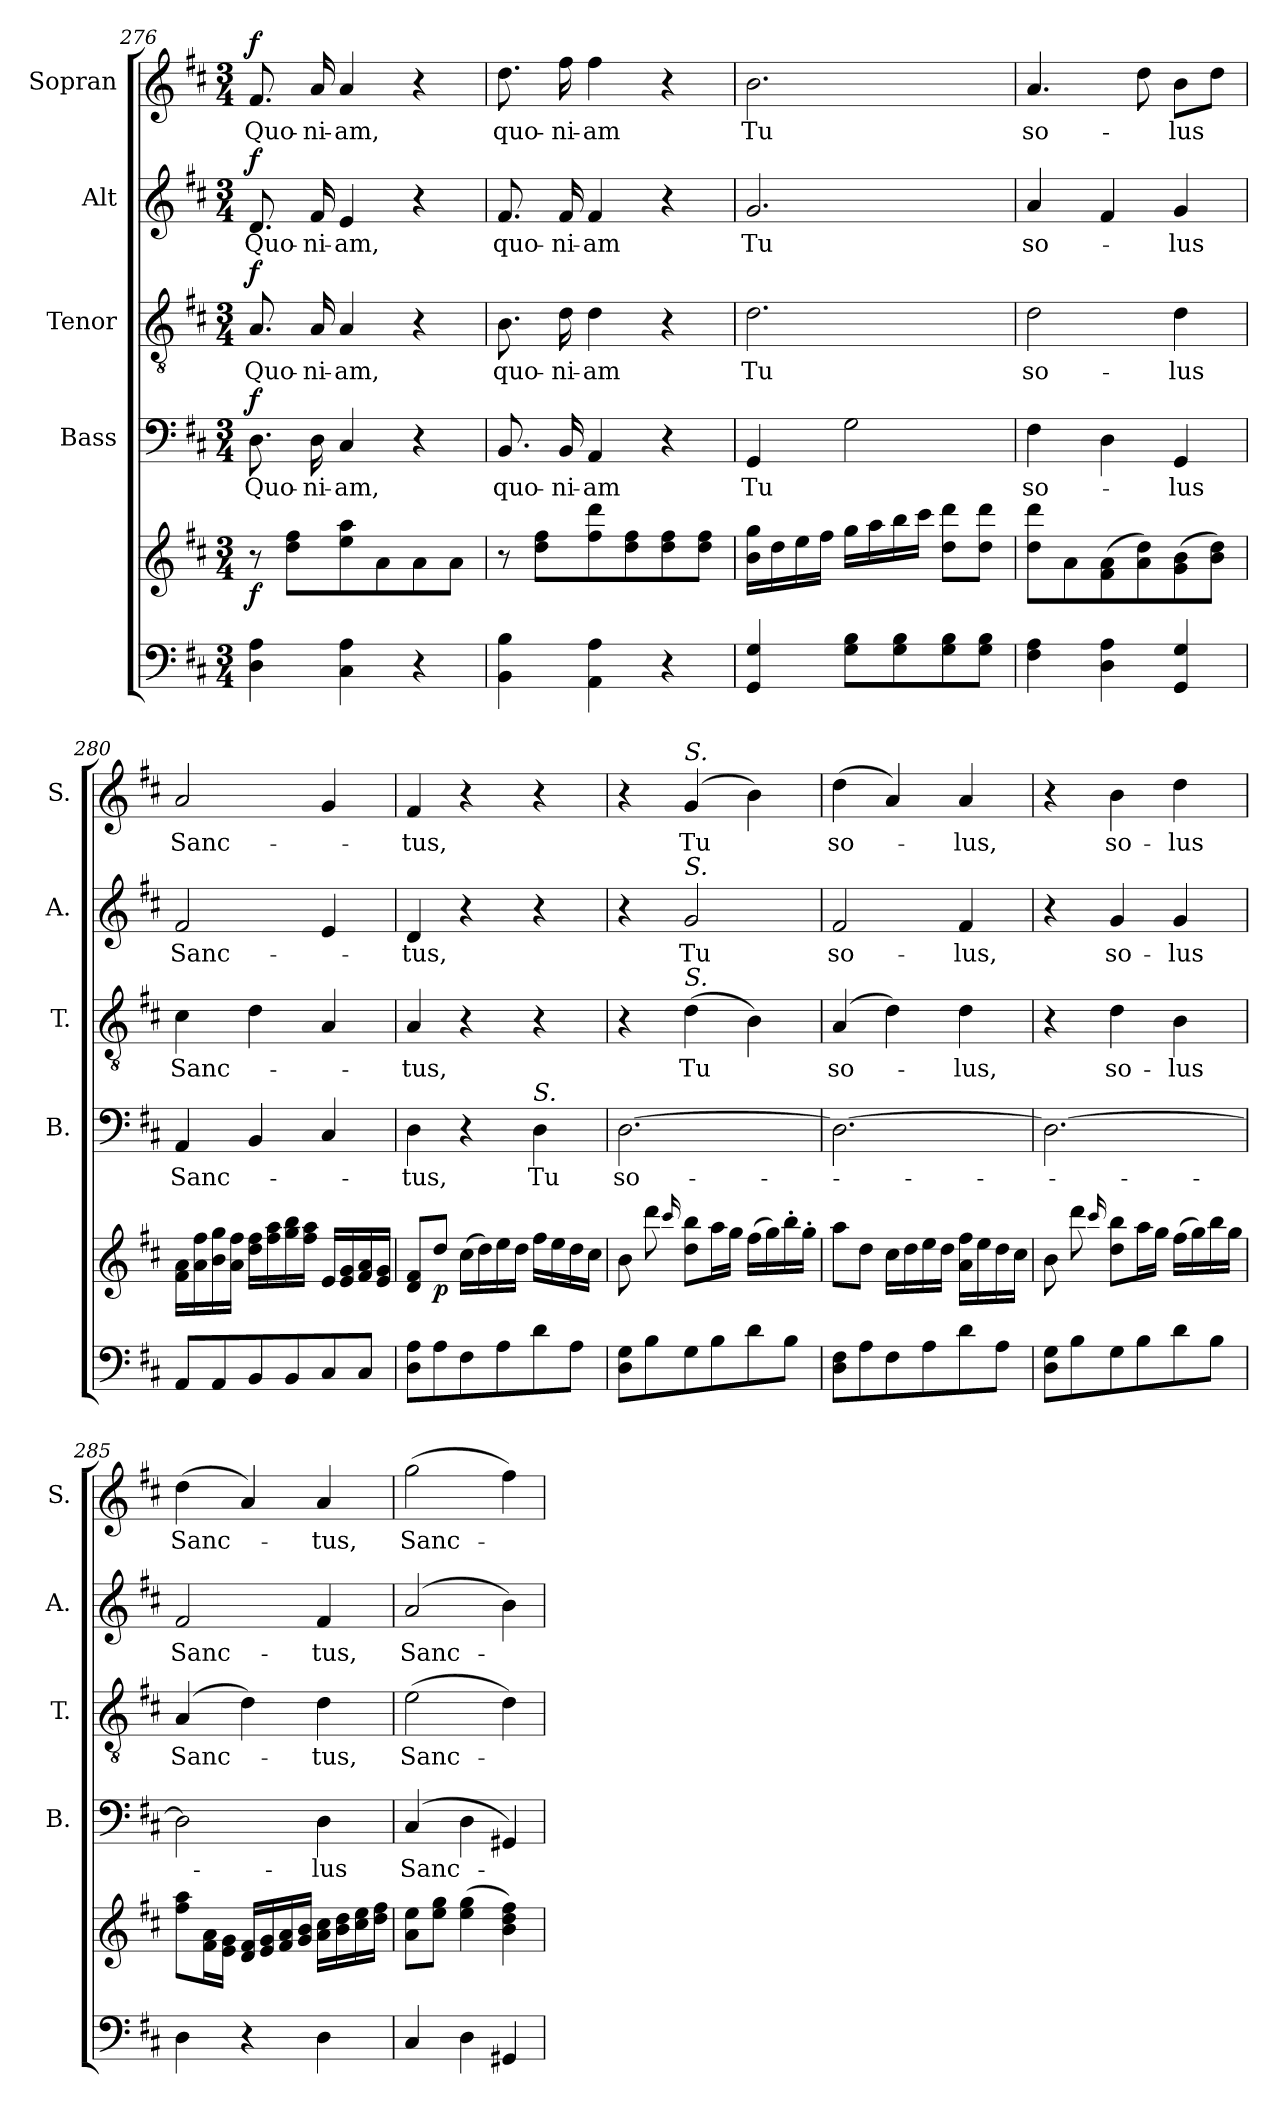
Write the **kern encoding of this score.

**kern	**kern	**dynam	**kern	**text	**dynam	**kern	**text	**dynam	**kern	**text	**dynam	**kern	**text	**dynam
*part5	*part5	*part5	*part4	*part4	*part4	*part3	*part3	*part3	*part2	*part2	*part2	*part1	*part1	*part1
*staff6	*staff5	*staff5/6	*staff4	*staff4	*staff4	*staff3	*staff3	*staff3	*staff2	*staff2	*staff2	*staff1	*staff1	*staff1
*	*	*	*I"Bass	*	*	*I"Tenor	*	*	*I"Alt	*	*	*I"Sopran	*	*
*	*	*	*I'B.	*	*	*I'T.	*	*	*I'A.	*	*	*I'S.	*	*
*clefF4	*clefG2	*	*clefF4	*	*	*clefGv2	*	*	*clefG2	*	*	*clefG2	*	*
*k[f#c#]	*k[f#c#]	*	*k[f#c#]	*	*	*k[f#c#]	*	*	*k[f#c#]	*	*	*k[f#c#]	*	*
*D:	*D:	*	*D:	*	*	*D:	*	*	*D:	*	*	*D:	*	*
*M3/4	*M3/4	*	*M3/4	*	*	*M3/4	*	*	*M3/4	*	*	*M3/4	*	*
=276	=276	=276	=276	=276	=276	=276	=276	=276	=276	=276	=276	=276	=276	=276
!	!	!LO:DY:b	!	!LO:LY:b	!LO:DY:a	!	!LO:LY:b	!LO:DY:a	!	!LO:LY:b	!LO:DY:a	!	!LO:LY:b	!LO:DY:a
4D\ 4A\	8r	f	8.D\	Quo-	f	8.A/	Quo-	f	8.d/	Quo-	f	8.f#/	Quo-	f
.	8dd\ 8ff#\L	.	.	.	.	.	.	.	.	.	.	.	.	.
!	!	!	!	!LO:LY:b	!	!	!LO:LY:b	!	!	!LO:LY:b	!	!	!LO:LY:b	!
.	.	.	16D\	-ni-	.	16A/	-ni-	.	16f#/	-ni-	.	16a/	-ni-	.
!	!	!	!	!LO:LY:b	!	!	!LO:LY:b	!	!	!LO:LY:b	!	!	!LO:LY:b	!
4C#\ 4A\	8ee\ 8aa\	.	4C#/	-am,	.	4A/	-am,	.	4e/	-am,	.	4a/	-am,	.
.	8a\	.	.	.	.	.	.	.	.	.	.	.	.	.
4r	8a\	.	4r	.	.	4r	.	.	4r	.	.	4r	.	.
.	8a\J	.	.	.	.	.	.	.	.	.	.	.	.	.
=277	=277	=277	=277	=277	=277	=277	=277	=277	=277	=277	=277	=277	=277	=277
!	!	!	!	!LO:LY:b	!	!	!LO:LY:b	!	!	!LO:LY:b	!	!	!LO:LY:b	!
4BB\ 4B\	8r	.	8.BB/	quo-	.	8.B\	quo-	.	8.f#/	quo-	.	8.dd\	quo-	.
.	8dd\ 8ff#\L	.	.	.	.	.	.	.	.	.	.	.	.	.
!	!	!	!	!LO:LY:b	!	!	!LO:LY:b	!	!	!LO:LY:b	!	!	!LO:LY:b	!
.	.	.	16BB/	-ni-	.	16d\	-ni-	.	16f#/	-ni-	.	16ff#\	-ni-	.
!	!	!	!	!LO:LY:b	!	!	!LO:LY:b	!	!	!LO:LY:b	!	!	!LO:LY:b	!
4AA\ 4A\	8ff#\ 8ddd\	.	4AA/	-am	.	4d\	-am	.	4f#/	-am	.	4ff#\	-am	.
.	8dd\ 8ff#\	.	.	.	.	.	.	.	.	.	.	.	.	.
4r	8dd\ 8ff#\	.	4r	.	.	4r	.	.	4r	.	.	4r	.	.
.	8dd\ 8ff#\J	.	.	.	.	.	.	.	.	.	.	.	.	.
=278	=278	=278	=278	=278	=278	=278	=278	=278	=278	=278	=278	=278	=278	=278
!	!	!	!	!LO:LY:b	!	!	!LO:LY:b	!	!	!LO:LY:b	!	!	!LO:LY:b	!
4GG/ 4G/	16b\ 16gg\LL	.	4GG/	Tu	.	2.d\	Tu	.	2.g/	Tu	.	2.b\	Tu	.
.	16dd\	.	.	.	.	.	.	.	.	.	.	.	.	.
.	16ee\	.	.	.	.	.	.	.	.	.	.	.	.	.
.	16ff#\JJ	.	.	.	.	.	.	.	.	.	.	.	.	.
8G\ 8B\L	16gg\LL	.	2G\	.	.	.	.	.	.	.	.	.	.	.
.	16aa\	.	.	.	.	.	.	.	.	.	.	.	.	.
8G\ 8B\	16bb\	.	.	.	.	.	.	.	.	.	.	.	.	.
.	16ccc#\JJ	.	.	.	.	.	.	.	.	.	.	.	.	.
8G\ 8B\	8dd\ 8ddd\L	.	.	.	.	.	.	.	.	.	.	.	.	.
8G\ 8B\J	8dd\ 8ddd\J	.	.	.	.	.	.	.	.	.	.	.	.	.
=279	=279	=279	=279	=279	=279	=279	=279	=279	=279	=279	=279	=279	=279	=279
!	!	!	!	!LO:LY:b	!	!	!LO:LY:b	!	!	!LO:LY:b	!	!	!LO:LY:b	!
4F#\ 4A\	8dd\ 8ddd\L	.	4F#\	so-	.	2d\	so-	.	4a/	so-	.	4.a/	so-	.
.	8a\	.	.	.	.	.	.	.	.	.	.	.	.	.
4D\ 4A\	(>8f#\ 8a\	.	4D\	.	.	.	.	.	4f#/	.	.	.	.	.
.	8a\ 8dd\)	.	.	.	.	.	.	.	.	.	.	8dd\	.	.
!	!	!	!	!LO:LY:b	!	!	!LO:LY:b	!	!	!LO:LY:b	!	!	!LO:LY:b	!
4GG/ 4G/	(>8g\ 8b\	.	4GG/	-lus	.	4d\	-lus	.	4g/	-lus	.	8b\L	-lus	.
.	8b\ 8dd\J)	.	.	.	.	.	.	.	.	.	.	8dd\J	.	.
!!LO:LB:g=z
=280	=280	=280	=280	=280	=280	=280	=280	=280	=280	=280	=280	=280	=280	=280
!	!	!	!	!LO:LY:b	!	!	!LO:LY:b	!	!	!LO:LY:b	!	!	!LO:LY:b	!
8AA/L	16f#\ 16a\LL	.	4AA/	Sanc-	.	4c#\	Sanc-	.	2f#/	Sanc-	.	2a/	Sanc-	.
.	16a\ 16ff#\	.	.	.	.	.	.	.	.	.	.	.	.	.
8AA/	16b\ 16gg\	.	.	.	.	.	.	.	.	.	.	.	.	.
.	16a\ 16ff#\JJ	.	.	.	.	.	.	.	.	.	.	.	.	.
8BB/	16dd\ 16ff#\LL	.	4BB/	.	.	4d\	.	.	.	.	.	.	.	.
.	16ff#\ 16aa\	.	.	.	.	.	.	.	.	.	.	.	.	.
8BB/	16gg\ 16bb\	.	.	.	.	.	.	.	.	.	.	.	.	.
.	16ff#\ 16aa\JJ	.	.	.	.	.	.	.	.	.	.	.	.	.
8C#/	16e/LL	.	4C#/	.	.	4A/	.	.	4e/	.	.	4g/	.	.
.	16e/ 16g/	.	.	.	.	.	.	.	.	.	.	.	.	.
8C#/J	16f#/ 16a/	.	.	.	.	.	.	.	.	.	.	.	.	.
.	16e/ 16g/JJ	.	.	.	.	.	.	.	.	.	.	.	.	.
=281	=281	=281	=281	=281	=281	=281	=281	=281	=281	=281	=281	=281	=281	=281
!	!	!	!	!LO:LY:b	!	!	!LO:LY:b	!	!	!LO:LY:b	!	!	!LO:LY:b	!
8D\ 8A\L	8d/ 8f#/L	.	4D\	-tus,	.	4A/	-tus,	.	4d/	-tus,	.	4f#/	-tus,	.
!	!	!LO:DY:b	!	!	!	!	!	!	!	!	!	!	!	!
8A\	8dd/J	p	.	.	.	.	.	.	.	.	.	.	.	.
8F#\	(>16cc#\LL	.	4r	.	.	4r	.	.	4r	.	.	4r	.	.
.	16dd\)	.	.	.	.	.	.	.	.	.	.	.	.	.
8A\	16ee\	.	.	.	.	.	.	.	.	.	.	.	.	.
.	16dd\JJ	.	.	.	.	.	.	.	.	.	.	.	.	.
!	!	!	!LO:TX:a:i:t=S.	!	!	!	!	!	!	!	!	!	!	!
!	!	!	!	!LO:LY:b	!	!	!	!	!	!	!	!	!	!
8d\	16ff#\LL	.	4D\	Tu	.	4r	.	.	4r	.	.	4r	.	.
.	16ee\	.	.	.	.	.	.	.	.	.	.	.	.	.
8A\J	16dd\	.	.	.	.	.	.	.	.	.	.	.	.	.
.	16cc#\JJ	.	.	.	.	.	.	.	.	.	.	.	.	.
=282	=282	=282	=282	=282	=282	=282	=282	=282	=282	=282	=282	=282	=282	=282
!	!	!	!	!LO:LY:b	!	!	!	!	!	!	!	!	!	!
8D\ 8G\L	8b\	.	[2.D\	so-	.	4r	.	.	4r	.	.	4r	.	.
8B\	8ddd\	.	.	.	.	.	.	.	.	.	.	.	.	.
.	16qqccc#/	.	.	.	.	.	.	.	.	.	.	.	.	.
!	!	!	!	!	!	!	!	!	!	!	!	!LO:TX:a:i:t=S.	!	!
!	!	!	!	!	!	!	!	!	!LO:TX:a:i:t=S.	!	!	!	!	!
!	!	!	!	!	!	!LO:TX:a:i:t=S.	!	!	!	!	!	!	!	!
!	!	!	!	!	!	!	!LO:LY:b	!	!	!LO:LY:b	!	!	!LO:LY:b	!
8G\	8dd\ 8bb\L	.	.	.	.	(>4d\	Tu	.	2g/	Tu	.	(4g/	Tu	.
8B\	16aa\L	.	.	.	.	.	.	.	.	.	.	.	.	.
.	16gg\JJ	.	.	.	.	.	.	.	.	.	.	.	.	.
8d\	(>16ff#\LL	.	.	.	.	4B\)	.	.	.	.	.	4b\)	.	.
.	16gg\)	.	.	.	.	.	.	.	.	.	.	.	.	.
8B\J	16bb'>\	.	.	.	.	.	.	.	.	.	.	.	.	.
.	16gg'>\JJ	.	.	.	.	.	.	.	.	.	.	.	.	.
=283	=283	=283	=283	=283	=283	=283	=283	=283	=283	=283	=283	=283	=283	=283
!	!	!	!	!	!	!	!LO:LY:b	!	!	!LO:LY:b	!	!	!LO:LY:b	!
8D\ 8F#\L	8aa\L	.	2.D\_	.	.	(4A/	so-	.	2f#/	so-	.	(>4dd\	so-	.
8A\	8dd\J	.	.	.	.	.	.	.	.	.	.	.	.	.
8F#\	16cc#\LL	.	.	.	.	4d\)	.	.	.	.	.	4a/)	.	.
.	16dd\	.	.	.	.	.	.	.	.	.	.	.	.	.
8A\	16ee\	.	.	.	.	.	.	.	.	.	.	.	.	.
.	16dd\JJ	.	.	.	.	.	.	.	.	.	.	.	.	.
!	!	!	!	!	!	!	!LO:LY:b	!	!	!LO:LY:b	!	!	!LO:LY:b	!
8d\	16a\ 16ff#\LL	.	.	.	.	4d\	-lus,	.	4f#/	-lus,	.	4a/	-lus,	.
.	16ee\	.	.	.	.	.	.	.	.	.	.	.	.	.
8A\J	16dd\	.	.	.	.	.	.	.	.	.	.	.	.	.
.	16cc#\JJ	.	.	.	.	.	.	.	.	.	.	.	.	.
=284	=284	=284	=284	=284	=284	=284	=284	=284	=284	=284	=284	=284	=284	=284
8D\ 8G\L	8b\	.	2.D\_	.	.	4r	.	.	4r	.	.	4r	.	.
8B\	8ddd\	.	.	.	.	.	.	.	.	.	.	.	.	.
.	16qqccc#/	.	.	.	.	.	.	.	.	.	.	.	.	.
!	!	!	!	!	!	!	!LO:LY:b	!	!	!LO:LY:b	!	!	!LO:LY:b	!
8G\	8dd\ 8bb\L	.	.	.	.	4d\	so-	.	4g/	so-	.	4b\	so-	.
8B\	16aa\L	.	.	.	.	.	.	.	.	.	.	.	.	.
.	16gg\JJ	.	.	.	.	.	.	.	.	.	.	.	.	.
!	!	!	!	!	!	!	!LO:LY:b	!	!	!LO:LY:b	!	!	!LO:LY:b	!
8d\	(>16ff#\LL	.	.	.	.	4B\	-lus	.	4g/	-lus	.	4dd\	-lus	.
.	16gg\)	.	.	.	.	.	.	.	.	.	.	.	.	.
8B\J	16bb\	.	.	.	.	.	.	.	.	.	.	.	.	.
.	16gg\JJ	.	.	.	.	.	.	.	.	.	.	.	.	.
!!LO:PB:g=z
=285	=285	=285	=285	=285	=285	=285	=285	=285	=285	=285	=285	=285	=285	=285
!	!	!	!	!	!	!	!LO:LY:b	!	!	!LO:LY:b	!	!	!LO:LY:b	!
4D\	8ff#\ 8aa\L	.	2D\]	.	.	(4A/	Sanc-	.	2f#/	Sanc-	.	(>4dd\	Sanc-	.
.	16f#\ 16a\L	.	.	.	.	.	.	.	.	.	.	.	.	.
.	16e\ 16g\JJ	.	.	.	.	.	.	.	.	.	.	.	.	.
4r	16d/ 16f#/LL	.	.	.	.	4d\)	.	.	.	.	.	4a/)	.	.
.	16e/ 16g/	.	.	.	.	.	.	.	.	.	.	.	.	.
.	16f#/ 16a/	.	.	.	.	.	.	.	.	.	.	.	.	.
.	16g/ 16b/JJ	.	.	.	.	.	.	.	.	.	.	.	.	.
!	!	!	!	!LO:LY:b	!	!	!LO:LY:b	!	!	!LO:LY:b	!	!	!LO:LY:b	!
4D\	16a\ 16cc#\LL	.	4D\	-lus	.	4d\	-tus,	.	4f#/	-tus,	.	4a/	-tus,	.
.	16b\ 16dd\	.	.	.	.	.	.	.	.	.	.	.	.	.
.	16cc#\ 16ee\	.	.	.	.	.	.	.	.	.	.	.	.	.
.	16dd\ 16ff#\JJ	.	.	.	.	.	.	.	.	.	.	.	.	.
=286	=286	=286	=286	=286	=286	=286	=286	=286	=286	=286	=286	=286	=286	=286
!	!	!	!	!LO:LY:b	!	!	!LO:LY:b	!	!	!LO:LY:b	!	!	!LO:LY:b	!
4C#/	8a\ 8ee\L	.	(4C#/	Sanc-	.	(>2e\	Sanc-	.	(2a/	Sanc-	.	(>2gg\	Sanc-	.
.	8ee\ 8gg\J	.	.	.	.	.	.	.	.	.	.	.	.	.
4D\	(>4ee\ 4gg\	.	4D\	.	.	.	.	.	.	.	.	.	.	.
4GG#X/	4b\ 4dd\ 4ff#\)	.	4GG#X/)	.	.	4d\)	.	.	4b\)	.	.	4ff#\)	.	.
=	=	=	=	=	=	=	=	=	=	=	=	=	=	=
*-	*-	*-	*-	*-	*-	*-	*-	*-	*-	*-	*-	*-	*-	*-
